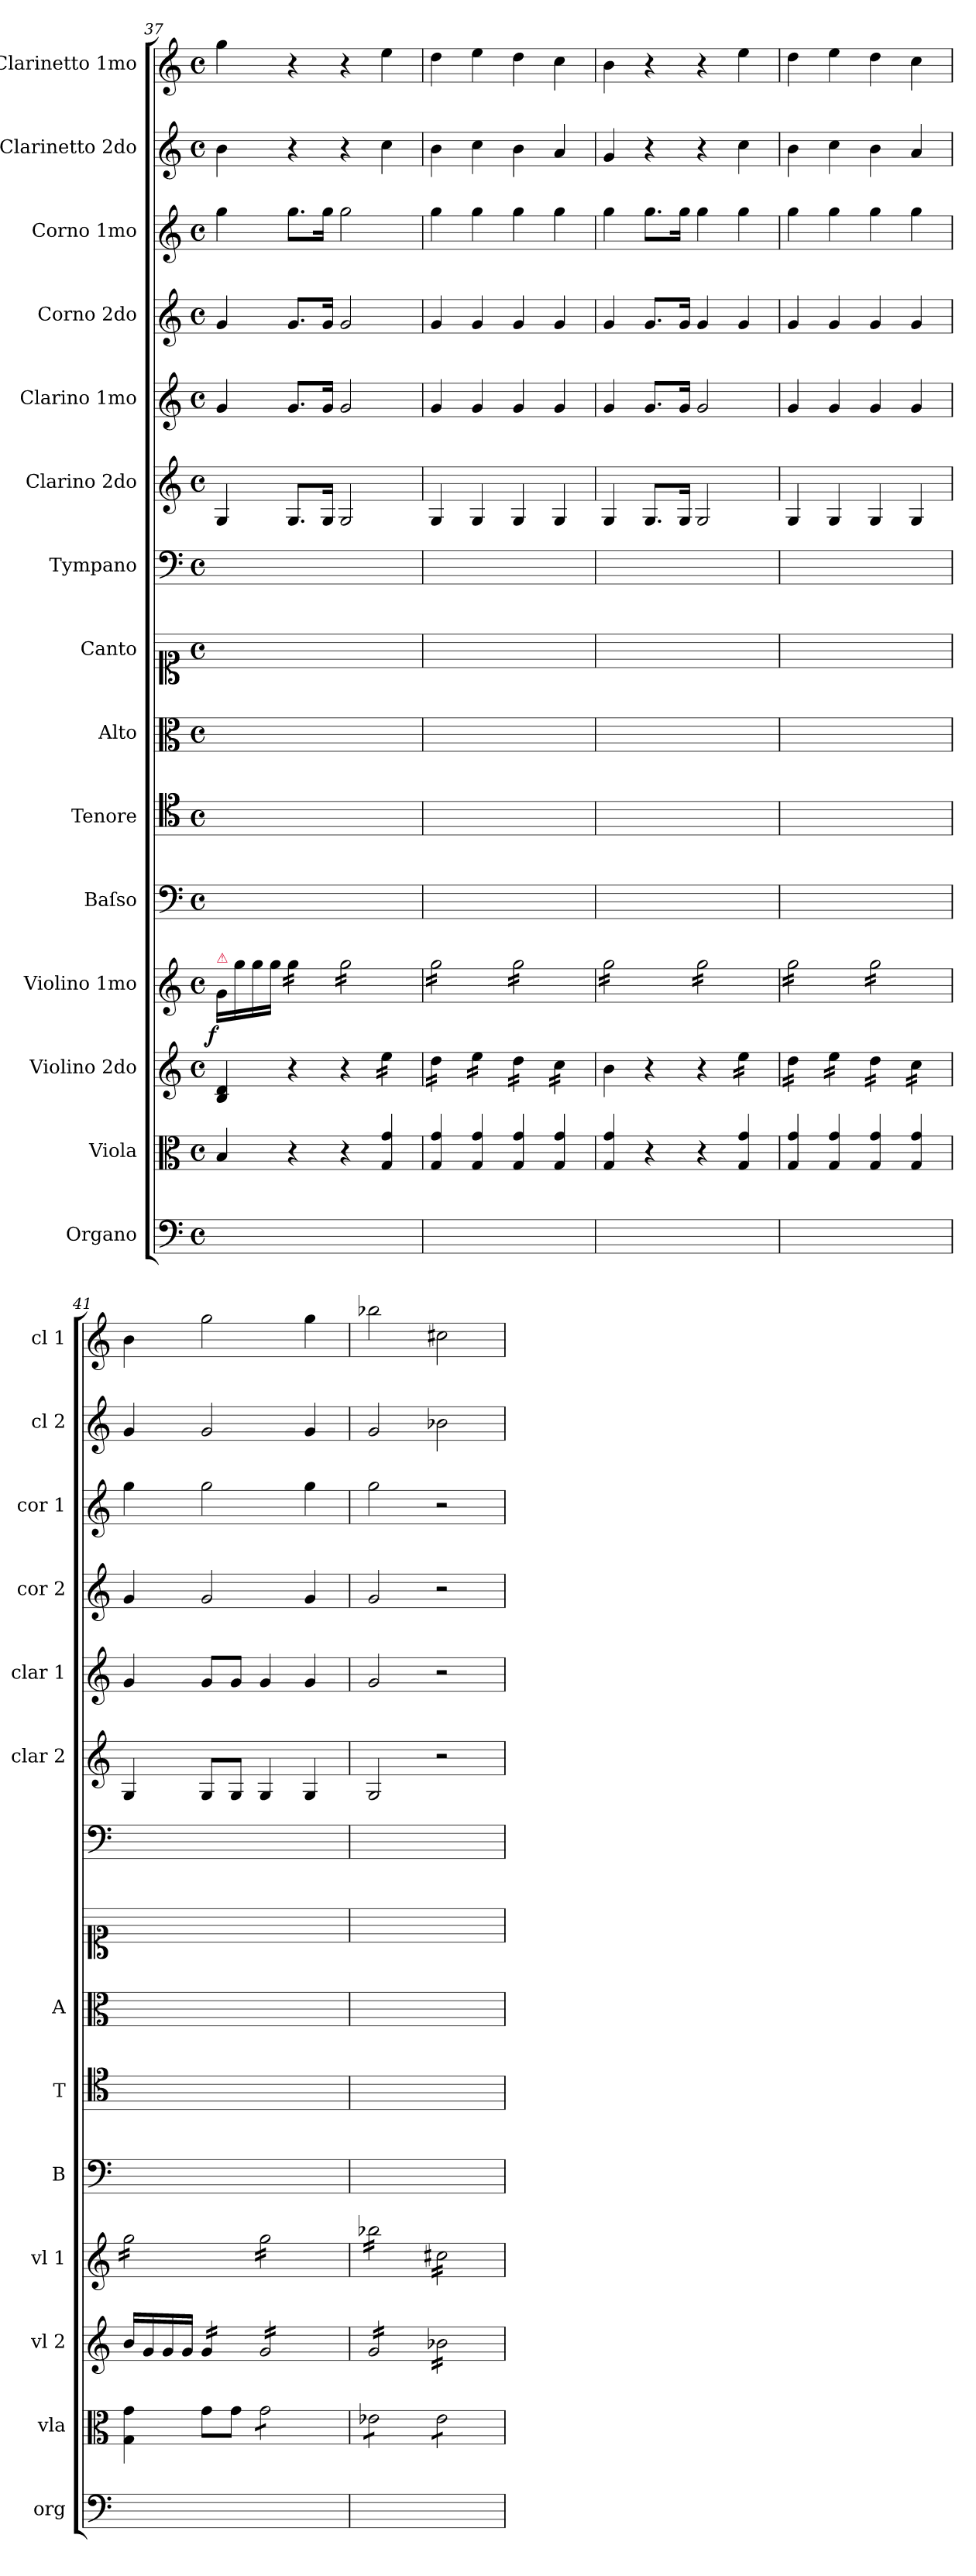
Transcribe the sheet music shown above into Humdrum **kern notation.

**kern	**kern	**dynam	**kern	**dynam	**kern	**dynam	**kern	**kern	**kern	**kern	**kern	**kern	**dynam	**kern	**dynam	**kern	**dynam	**kern	**dynam	**kern	**dynam	**kern	**dynam
*part15	*part14	*part14	*part13	*part13	*part12	*part12	*part11	*part10	*part9	*part8	*part7	*part6	*part6	*part5	*part5	*part4	*part4	*part3	*part3	*part2	*part2	*part1	*part1
*staff15	*staff14	*staff14	*staff13	*staff13	*staff12	*staff12	*staff11	*staff10	*staff9	*staff8	*staff7	*staff6	*staff6	*staff5	*staff5	*staff4	*staff4	*staff3	*staff3	*staff2	*staff2	*staff1	*staff1
*I"Organo	*I"Viola	*	*I"Violino 2do	*	*I"Violino 1mo	*	*I"Baſso	*I"Tenore	*I"Alto	*I"Canto	*I"Tympano	*I"Clarino 2do	*	*I"Clarino 1mo	*	*I"Corno 2do	*	*I"Corno 1mo	*	*I"Clarinetto 2do	*	*I"Clarinetto 1mo	*
*I'org	*I'vla	*	*I'vl 2	*	*I'vl 1	*	*I'B	*I'T	*I'A	*	*	*I'clar 2	*	*I'clar 1	*	*I'cor 2	*	*I'cor 1	*	*I'cl 2	*	*I'cl 1	*
*clefF4	*clefC3	*	*clefG2	*	*clefG2	*	*clefF4	*clefC4	*clefC3	*clefC1	*clefF4	*clefG2	*	*clefG2	*	*clefG2	*	*clefG2	*	*clefG2	*	*clefG2	*
*k[]	*k[]	*	*k[]	*	*k[]	*	*k[]	*k[]	*k[]	*k[]	*k[]	*k[]	*	*k[]	*	*k[]	*	*k[]	*	*k[]	*	*k[]	*
*C:	*C:	*	*C:	*	*C:	*	*C:	*C:	*C:	*C:	*C:	*C:	*	*C:	*	*C:	*	*C:	*	*C:	*	*C:	*
*M4/4	*M4/4	*	*M4/4	*	*M4/4	*	*M4/4	*M4/4	*M4/4	*M4/4	*M4/4	*M4/4	*	*M4/4	*	*M4/4	*	*M4/4	*	*M4/4	*	*M4/4	*
*met(c)	*met(c)	*	*met(c)	*	*met(c)	*	*met(c)	*met(c)	*met(c)	*met(c)	*met(c)	*met(c)	*	*met(c)	*	*met(c)	*	*met(c)	*	*met(c)	*	*met(c)	*
=37	=37	=37	=37	=37	=37	=37	=37	=37	=37	=37	=37	=37	=37	=37	=37	=37	=37	=37	=37	=37	=37	=37	=37
!	!	!	!	!	!LO:TX:a:color=crimson:t=⚠	!	!	!	!	!	!	!	!	!	!	!	!	!	!	!	!	!	!
!	!	!	!	!	!	!LO:DY:rj	!	!	!	!	!	!	!LO:DY:rj	!	!LO:DY:rj	!	!LO:DY:rj	!	!LO:DY:rj	!	!	!	!
1ryy	4B/	.	4B/ 4d/	.	16g/LL	f	1ryy	1ryy	1ryy	1ryy	1ryy	4G/	fr.	4g/	fr	4g/	fr	4gg\	fr.	4b\	.	4gg\	.
.	.	.	.	.	16gg\	.	.	.	.	.	.	.	.	.	.	.	.	.	.	.	.	.	.
.	.	.	.	.	16gg\	.	.	.	.	.	.	.	.	.	.	.	.	.	.	.	.	.	.
.	.	.	.	.	16gg\JJ	.	.	.	.	.	.	.	.	.	.	.	.	.	.	.	.	.	.
*	*	*	*	*	*tremolo	*	*	*	*	*	*	*	*	*	*	*	*	*	*	*	*	*	*
.	4r	.	4r	.	16gg\LL	.	.	.	.	.	.	8.G/L	.	8.g/L	.	8.g/L	.	8.gg\L	.	4r	.	4r	.
.	.	.	.	.	16gg\	.	.	.	.	.	.	.	.	.	.	.	.	.	.	.	.	.	.
.	.	.	.	.	16gg\	.	.	.	.	.	.	.	.	.	.	.	.	.	.	.	.	.	.
.	.	.	.	.	16gg\JJ	.	.	.	.	.	.	16G/Jk	.	16g/Jk	.	16g/Jk	.	16gg\Jk	.	.	.	.	.
.	4r	.	4r	fr	16gg\LL	.	.	.	.	.	.	2G/	.	2g/	.	2g/	.	2gg\	.	4r	fr.	4r	fr
.	.	.	.	.	16gg\	.	.	.	.	.	.	.	.	.	.	.	.	.	.	.	.	.	.
.	.	.	.	.	16gg\	.	.	.	.	.	.	.	.	.	.	.	.	.	.	.	.	.	.
.	.	.	.	.	16gg\	.	.	.	.	.	.	.	.	.	.	.	.	.	.	.	.	.	.
!	!	!LO:DY:rj	!	!	!	!	!	!	!	!	!	!	!	!	!	!	!	!	!	!	!	!	!
*	*	*	*tremolo	*	*	*	*	*	*	*	*	*	*	*	*	*	*	*	*	*	*	*	*
.	4G/ 4g/	fr	16ee\LL	.	16gg\	.	.	.	.	.	.	.	.	.	.	.	.	.	.	4cc\	.	4ee\	.
.	.	.	16ee\	.	16gg\	.	.	.	.	.	.	.	.	.	.	.	.	.	.	.	.	.	.
.	.	.	16ee\	.	16gg\	.	.	.	.	.	.	.	.	.	.	.	.	.	.	.	.	.	.
.	.	.	16ee\JJ	.	16gg\JJ	.	.	.	.	.	.	.	.	.	.	.	.	.	.	.	.	.	.
=38	=38	=38	=38	=38	=38	=38	=38	=38	=38	=38	=38	=38	=38	=38	=38	=38	=38	=38	=38	=38	=38	=38	=38
1ryy	4G/ 4g/	.	16dd\LL	.	16gg\LL	.	1ryy	1ryy	1ryy	1ryy	1ryy	4G/	.	4g/	.	4g/	.	4gg\	.	4b\	.	4dd\	.
.	.	.	16dd\	.	16gg\	.	.	.	.	.	.	.	.	.	.	.	.	.	.	.	.	.	.
.	.	.	16dd\	.	16gg\	.	.	.	.	.	.	.	.	.	.	.	.	.	.	.	.	.	.
.	.	.	16dd\JJ	.	16gg\	.	.	.	.	.	.	.	.	.	.	.	.	.	.	.	.	.	.
.	4G/ 4g/	.	16ee\LL	.	16gg\	.	.	.	.	.	.	4G/	.	4g/	.	4g/	.	4gg\	.	4cc\	.	4ee\	.
.	.	.	16ee\	.	16gg\	.	.	.	.	.	.	.	.	.	.	.	.	.	.	.	.	.	.
.	.	.	16ee\	.	16gg\	.	.	.	.	.	.	.	.	.	.	.	.	.	.	.	.	.	.
.	.	.	16ee\JJ	.	16gg\JJ	.	.	.	.	.	.	.	.	.	.	.	.	.	.	.	.	.	.
.	4G/ 4g/	.	16dd\LL	.	16gg\LL	.	.	.	.	.	.	4G/	.	4g/	.	4g/	.	4gg\	.	4b\	.	4dd\	.
.	.	.	16dd\	.	16gg\	.	.	.	.	.	.	.	.	.	.	.	.	.	.	.	.	.	.
.	.	.	16dd\	.	16gg\	.	.	.	.	.	.	.	.	.	.	.	.	.	.	.	.	.	.
.	.	.	16dd\JJ	.	16gg\	.	.	.	.	.	.	.	.	.	.	.	.	.	.	.	.	.	.
.	4G/ 4g/	.	16cc\LL	.	16gg\	.	.	.	.	.	.	4G/	.	4g/	.	4g/	.	4gg\	.	4a/	.	4cc\	.
.	.	.	16cc\	.	16gg\	.	.	.	.	.	.	.	.	.	.	.	.	.	.	.	.	.	.
.	.	.	16cc\	.	16gg\	.	.	.	.	.	.	.	.	.	.	.	.	.	.	.	.	.	.
.	.	.	16cc\JJ	.	16gg\JJ	.	.	.	.	.	.	.	.	.	.	.	.	.	.	.	.	.	.
*	*	*	*Xtremolo	*	*	*	*	*	*	*	*	*	*	*	*	*	*	*	*	*	*	*	*
=39	=39	=39	=39	=39	=39	=39	=39	=39	=39	=39	=39	=39	=39	=39	=39	=39	=39	=39	=39	=39	=39	=39	=39
1ryy	4G/ 4g/	.	4b\	.	16gg\LL	.	1ryy	1ryy	1ryy	1ryy	1ryy	4G/	.	4g/	.	4g/	.	4gg\	.	4g/	.	4b\	.
.	.	.	.	.	16gg\	.	.	.	.	.	.	.	.	.	.	.	.	.	.	.	.	.	.
.	.	.	.	.	16gg\	.	.	.	.	.	.	.	.	.	.	.	.	.	.	.	.	.	.
.	.	.	.	.	16gg\	.	.	.	.	.	.	.	.	.	.	.	.	.	.	.	.	.	.
.	4r	.	4r	.	16gg\	.	.	.	.	.	.	8.G/L	.	8.g/L	.	8.g/L	.	8.gg\L	.	4r	.	4r	.
.	.	.	.	.	16gg\	.	.	.	.	.	.	.	.	.	.	.	.	.	.	.	.	.	.
.	.	.	.	.	16gg\	.	.	.	.	.	.	.	.	.	.	.	.	.	.	.	.	.	.
.	.	.	.	.	16gg\JJ	.	.	.	.	.	.	16G/Jk	.	16g/Jk	.	16g/Jk	.	16gg\Jk	.	.	.	.	.
.	4r	.	4r	.	16gg\LL	.	.	.	.	.	.	2G/	.	2g/	.	4g/	.	4gg\	.	4r	.	4r	.
.	.	.	.	.	16gg\	.	.	.	.	.	.	.	.	.	.	.	.	.	.	.	.	.	.
.	.	.	.	.	16gg\	.	.	.	.	.	.	.	.	.	.	.	.	.	.	.	.	.	.
.	.	.	.	.	16gg\	.	.	.	.	.	.	.	.	.	.	.	.	.	.	.	.	.	.
*	*	*	*tremolo	*	*	*	*	*	*	*	*	*	*	*	*	*	*	*	*	*	*	*	*
.	4G/ 4g/	.	16ee\LL	.	16gg\	.	.	.	.	.	.	.	.	.	.	4g/	.	4gg\	.	4cc\	.	4ee\	.
.	.	.	16ee\	.	16gg\	.	.	.	.	.	.	.	.	.	.	.	.	.	.	.	.	.	.
.	.	.	16ee\	.	16gg\	.	.	.	.	.	.	.	.	.	.	.	.	.	.	.	.	.	.
.	.	.	16ee\JJ	.	16gg\JJ	.	.	.	.	.	.	.	.	.	.	.	.	.	.	.	.	.	.
=40	=40	=40	=40	=40	=40	=40	=40	=40	=40	=40	=40	=40	=40	=40	=40	=40	=40	=40	=40	=40	=40	=40	=40
1ryy	4G/ 4g/	.	16dd\LL	.	16gg\LL	.	1ryy	1ryy	1ryy	1ryy	1ryy	4G/	.	4g/	.	4g/	.	4gg\	.	4b\	.	4dd\	.
.	.	.	16dd\	.	16gg\	.	.	.	.	.	.	.	.	.	.	.	.	.	.	.	.	.	.
.	.	.	16dd\	.	16gg\	.	.	.	.	.	.	.	.	.	.	.	.	.	.	.	.	.	.
.	.	.	16dd\JJ	.	16gg\	.	.	.	.	.	.	.	.	.	.	.	.	.	.	.	.	.	.
.	4G/ 4g/	.	16ee\LL	.	16gg\	.	.	.	.	.	.	4G/	.	4g/	.	4g/	.	4gg\	.	4cc\	.	4ee\	.
.	.	.	16ee\	.	16gg\	.	.	.	.	.	.	.	.	.	.	.	.	.	.	.	.	.	.
.	.	.	16ee\	.	16gg\	.	.	.	.	.	.	.	.	.	.	.	.	.	.	.	.	.	.
.	.	.	16ee\JJ	.	16gg\JJ	.	.	.	.	.	.	.	.	.	.	.	.	.	.	.	.	.	.
.	4G/ 4g/	.	16dd\LL	.	16gg\LL	.	.	.	.	.	.	4G/	.	4g/	.	4g/	.	4gg\	.	4b\	.	4dd\	.
.	.	.	16dd\	.	16gg\	.	.	.	.	.	.	.	.	.	.	.	.	.	.	.	.	.	.
.	.	.	16dd\	.	16gg\	.	.	.	.	.	.	.	.	.	.	.	.	.	.	.	.	.	.
.	.	.	16dd\JJ	.	16gg\	.	.	.	.	.	.	.	.	.	.	.	.	.	.	.	.	.	.
.	4G/ 4g/	.	16cc\LL	.	16gg\	.	.	.	.	.	.	4G/	.	4g/	.	4g/	.	4gg\	.	4a/	.	4cc\	.
.	.	.	16cc\	.	16gg\	.	.	.	.	.	.	.	.	.	.	.	.	.	.	.	.	.	.
.	.	.	16cc\	.	16gg\	.	.	.	.	.	.	.	.	.	.	.	.	.	.	.	.	.	.
.	.	.	16cc\JJ	.	16gg\JJ	.	.	.	.	.	.	.	.	.	.	.	.	.	.	.	.	.	.
*	*	*	*Xtremolo	*	*	*	*	*	*	*	*	*	*	*	*	*	*	*	*	*	*	*	*
=41	=41	=41	=41	=41	=41	=41	=41	=41	=41	=41	=41	=41	=41	=41	=41	=41	=41	=41	=41	=41	=41	=41	=41
1ryy	4G\ 4g\	.	16b/LL	.	16gg\LL	.	1ryy	1ryy	1ryy	1ryy	1ryy	4G/	.	4g/	.	4g/	.	4gg\	.	4g/	.	4b\	.
.	.	.	16g/	.	16gg\	.	.	.	.	.	.	.	.	.	.	.	.	.	.	.	.	.	.
.	.	.	16g/	.	16gg\	.	.	.	.	.	.	.	.	.	.	.	.	.	.	.	.	.	.
.	.	.	16g/JJ	.	16gg\	.	.	.	.	.	.	.	.	.	.	.	.	.	.	.	.	.	.
*	*	*	*tremolo	*	*	*	*	*	*	*	*	*	*	*	*	*	*	*	*	*	*	*	*
.	8g\L	.	16g/LL	.	16gg\	.	.	.	.	.	.	8G/L	.	8g/L	.	2g/	.	2gg\	.	2g/	.	2gg\	.
.	.	.	16g/	.	16gg\	.	.	.	.	.	.	.	.	.	.	.	.	.	.	.	.	.	.
.	8g\J	.	16g/	.	16gg\	.	.	.	.	.	.	8G/J	.	8g/J	.	.	.	.	.	.	.	.	.
.	.	.	16g/JJ	.	16gg\JJ	.	.	.	.	.	.	.	.	.	.	.	.	.	.	.	.	.	.
*	*tremolo	*	*	*	*	*	*	*	*	*	*	*	*	*	*	*	*	*	*	*	*	*	*
.	8g\L	.	16g/LL	.	16gg\LL	.	.	.	.	.	.	4G/	.	4g/	.	.	.	.	.	.	.	.	.
.	.	.	16g/	.	16gg\	.	.	.	.	.	.	.	.	.	.	.	.	.	.	.	.	.	.
.	8g\	.	16g/	.	16gg\	.	.	.	.	.	.	.	.	.	.	.	.	.	.	.	.	.	.
.	.	.	16g/	.	16gg\	.	.	.	.	.	.	.	.	.	.	.	.	.	.	.	.	.	.
.	8g\	.	16g/	.	16gg\	.	.	.	.	.	.	4G/	.	4g/	.	4g/	.	4gg\	.	4g/	.	4gg\	.
.	.	.	16g/	.	16gg\	.	.	.	.	.	.	.	.	.	.	.	.	.	.	.	.	.	.
.	8g\J	.	16g/	.	16gg\	.	.	.	.	.	.	.	.	.	.	.	.	.	.	.	.	.	.
.	.	.	16g/JJ	.	16gg\JJ	.	.	.	.	.	.	.	.	.	.	.	.	.	.	.	.	.	.
=42	=42	=42	=42	=42	=42	=42	=42	=42	=42	=42	=42	=42	=42	=42	=42	=42	=42	=42	=42	=42	=42	=42	=42
1ryy	8e-X\L	.	16g/LL	.	16bb-X\LL	.	1ryy	1ryy	1ryy	1ryy	1ryy	2G/	.	2g/	.	2g/	.	2gg\	.	2g/	.	2bb-X\	.
.	.	.	16g/	.	16bb-X\	.	.	.	.	.	.	.	.	.	.	.	.	.	.	.	.	.	.
.	8e-X\	.	16g/	.	16bb-X\	.	.	.	.	.	.	.	.	.	.	.	.	.	.	.	.	.	.
.	.	.	16g/	.	16bb-X\	.	.	.	.	.	.	.	.	.	.	.	.	.	.	.	.	.	.
.	8e-X\	.	16g/	.	16bb-X\	.	.	.	.	.	.	.	.	.	.	.	.	.	.	.	.	.	.
.	.	.	16g/	.	16bb-X\	.	.	.	.	.	.	.	.	.	.	.	.	.	.	.	.	.	.
.	8e-X\J	.	16g/	.	16bb-X\	.	.	.	.	.	.	.	.	.	.	.	.	.	.	.	.	.	.
.	.	.	16g/JJ	.	16bb-X\JJ	.	.	.	.	.	.	.	.	.	.	.	.	.	.	.	.	.	.
.	8e-\L	.	16b-X\LL	.	16cc#X\LL	.	.	.	.	.	.	2r	.	2r	.	2r	.	2r	.	2b-X\	.	2cc#X\	.
.	.	.	16b-X\	.	16cc#X\	.	.	.	.	.	.	.	.	.	.	.	.	.	.	.	.	.	.
.	8e-\	.	16b-X\	.	16cc#X\	.	.	.	.	.	.	.	.	.	.	.	.	.	.	.	.	.	.
.	.	.	16b-X\	.	16cc#X\	.	.	.	.	.	.	.	.	.	.	.	.	.	.	.	.	.	.
.	8e-\	.	16b-X\	.	16cc#X\	.	.	.	.	.	.	.	.	.	.	.	.	.	.	.	.	.	.
.	.	.	16b-X\	.	16cc#X\	.	.	.	.	.	.	.	.	.	.	.	.	.	.	.	.	.	.
.	8e-\J	.	16b-X\	.	16cc#X\	.	.	.	.	.	.	.	.	.	.	.	.	.	.	.	.	.	.
*	*Xtremolo	*	*	*	*	*	*	*	*	*	*	*	*	*	*	*	*	*	*	*	*	*	*
.	.	.	16b-X\JJ	.	16cc#X\JJ	.	.	.	.	.	.	.	.	.	.	.	.	.	.	.	.	.	.
*	*	*	*	*	*Xtremolo	*	*	*	*	*	*	*	*	*	*	*	*	*	*	*	*	*	*
*	*	*	*Xtremolo	*	*	*	*	*	*	*	*	*	*	*	*	*	*	*	*	*	*	*	*
=	=	=	=	=	=	=	=	=	=	=	=	=	=	=	=	=	=	=	=	=	=	=	=
*-	*-	*-	*-	*-	*-	*-	*-	*-	*-	*-	*-	*-	*-	*-	*-	*-	*-	*-	*-	*-	*-	*-	*-
